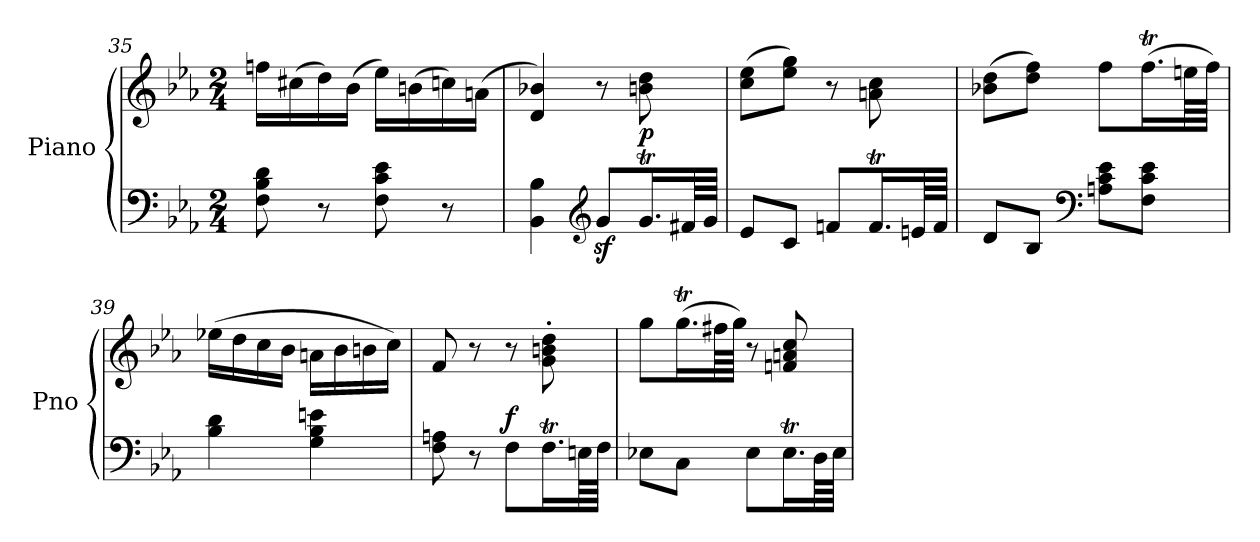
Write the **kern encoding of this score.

**kern	**kern	**dynam
*part1	*part1	*part1
*staff2	*staff1	*staff1/2
*I"Piano	*	*
*I'Pno	*	*
*clefF4	*clefG2	*
*k[b-e-a-]	*k[b-e-a-]	*
*E-:	*E-:	*
*M2/4	*M2/4	*
=35	=35	=35
8F\ 8B-\ 8d\	16ffn\LL	.
.	(>16cc#X\	.
8r	16dd\)	.
.	(>16b-\JJ	.
8F\ 8c\ 8e-\	16ee-\LL)	.
.	(>16bn\	.
8r	16ccn\)	.
.	(>16an\JJ	.
=36	=36	=36
4BB-\ 4B-\	4d/ 4b-X/)	.
*clefG2	*	*
8gz>/L	8r	.
!	!	!LO:DY:b
16.gt/L	8bn\ 8dd\	p
64f#X/LL	.	.
64g/JJJJ	.	.
!!LO:LB:g=z
=37	=37	=37
8e-/L	(>8cc\ 8ee-\L	.
8c/J	8ee-\ 8gg\J)	.
8fn/L	8r	.
16.fT/L	8an\ 8cc\	.
64en/LL	.	.
64f/JJJJ	.	.
=38	=38	=38
8d/L	(>8b-X\ 8dd\L	.
8B-/J	8dd\ 8ff\J)	.
*clefF4	*	*
8An\ 8c\ 8e-\L	8ff\L	.
8F\ 8c\ 8e-\J	(>16.ffT\L	.
.	64een\LL	.
.	64ff\JJJJ)	.
=39	=39	=39
4B-\ 4d\	(>16ee-X\LL	.
.	16dd\	.
.	16cc\	.
.	16b-\JJ	.
4G\ 4B-\ 4en\	16an\LL	.
.	16b-\	.
.	16bn\	.
.	16cc\JJ)	.
=40	=40	=40
8F\ 8An\	8f/	.
8r	8r	.
!	!	!LO:DY:a=2
8F\L	8r	f
16.FT\L	8g\' 8bn\' 8dd\'	.
64En\LL	.	.
64F\JJJJ	.	.
=41	=41	=41
8E-X\L	8gg\L	.
8C\J	(>16.ggt\L	.
.	64ff#X\LL	.
.	64gg\JJJJ)	.
8E-\L	8r	.
16.E-T\L	8fn/ 8an/ 8cc/	.
64D\LL	.	.
64E-\JJJJ	.	.
=	=	=
*-	*-	*-
